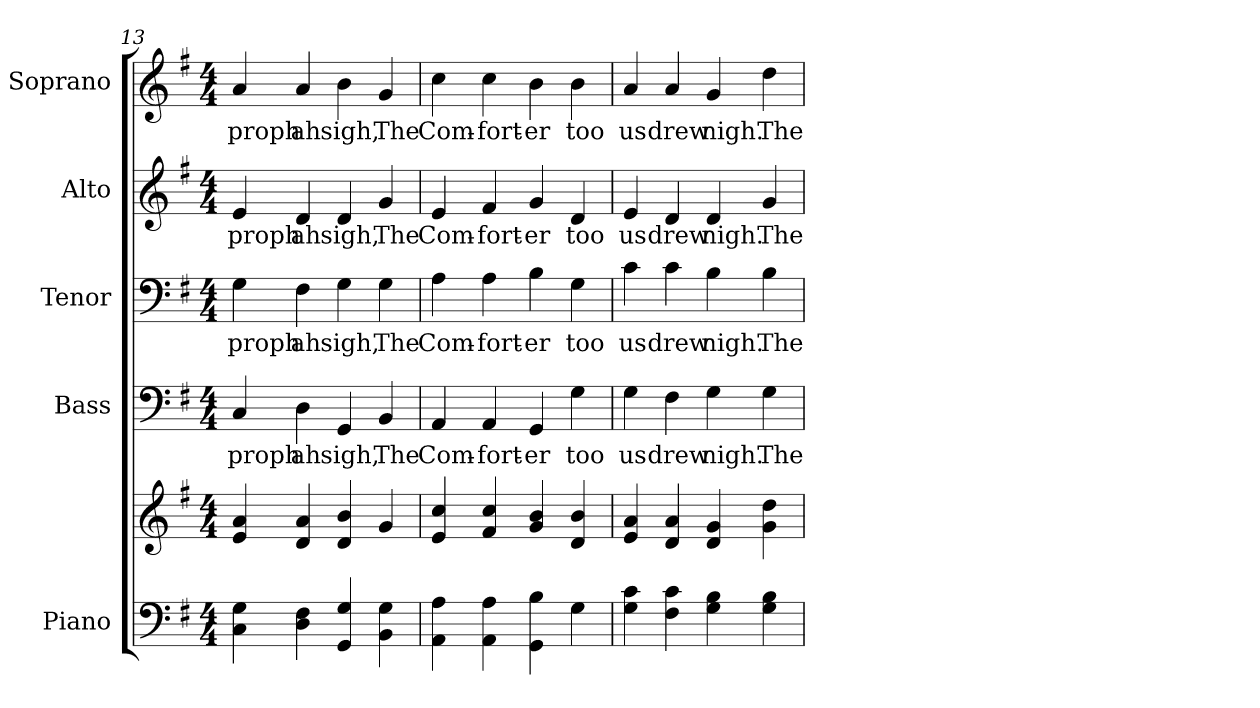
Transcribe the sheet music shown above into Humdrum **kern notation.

**kern	**kern	**kern	**text	**kern	**text	**kern	**text	**kern	**text
*part5	*part5	*part4	*part4	*part3	*part3	*part2	*part2	*part1	*part1
*staff6	*staff5	*staff4	*staff4	*staff3	*staff3	*staff2	*staff2	*staff1	*staff1
*I"Piano	*	*I"Bass	*	*I"Tenor	*	*I"Alto	*	*I"Soprano	*
*I'Pno.	*	*I'B.	*	*I'T.	*	*I'A.	*	*I'S.	*
*clefF4	*clefG2	*clefF4	*	*clefF4	*	*clefG2	*	*clefG2	*
*k[f#]	*k[f#]	*k[f#]	*	*k[f#]	*	*k[f#]	*	*k[f#]	*
*G:	*G:	*G:	*	*G:	*	*G:	*	*G:	*
*M4/4	*M4/4	*M4/4	*	*M4/4	*	*M4/4	*	*M4/4	*
=13	=13	=13	=13	=13	=13	=13	=13	=13	=13
!	!	!	!LO:LY:b:color=#000000	!	!	!	!	!	!
!	!	!	!	!	!LO:LY:b:color=#000000	!	!	!	!
!	!	!	!	!	!	!	!LO:LY:b:color=#000000	!	!
!	!	!	!	!	!	!	!	!	!LO:LY:b:color=#000000
4Ci\ 4Gi	4ei/ 4ai	4Ci/	proph	4Gi\	proph	4ei/	proph	4ai/	proph
!	!	!	!LO:LY:b:color=#000000	!	!	!	!	!	!
!	!	!	!	!	!LO:LY:b:color=#000000	!	!	!	!
!	!	!	!	!	!	!	!LO:LY:b:color=#000000	!	!
!	!	!	!	!	!	!	!	!	!LO:LY:b:color=#000000
4Di\ 4F#i	4di/ 4ai	4Di\	ah	4F#i\	ah	4di/	ah	4ai/	ah
!	!	!	!LO:LY:b:color=#000000	!	!	!	!	!	!
!	!	!	!	!	!LO:LY:b:color=#000000	!	!	!	!
!	!	!	!	!	!	!	!LO:LY:b:color=#000000	!	!
!	!	!	!	!	!	!	!	!	!LO:LY:b:color=#000000
4GGi/ 4Gi	4di/ 4bi	4GGi/	sigh,	4Gi\	sigh,	4di/	sigh,	4bi\	sigh,
!	!	!	!LO:LY:b:color=#000000	!	!	!	!	!	!
!	!	!	!	!	!LO:LY:b:color=#000000	!	!	!	!
!	!	!	!	!	!	!	!LO:LY:b:color=#000000	!	!
!	!	!	!	!	!	!	!	!	!LO:LY:b:color=#000000
4BBi\ 4Gi	4gi/	4BBi/	The	4Gi\	The	4gi/	The	4gi/	The
!!LO:PB:g=z
=14	=14	=14	=14	=14	=14	=14	=14	=14	=14
!	!	!	!LO:LY:b:color=#000000	!	!	!	!	!	!
!	!	!	!	!	!LO:LY:b:color=#000000	!	!	!	!
!	!	!	!	!	!	!	!LO:LY:b:color=#000000	!	!
!	!	!	!	!	!	!	!	!	!LO:LY:b:color=#000000
4AAi\ 4Ai	4ei/ 4cci	4AAi/	Com-	4Ai\	Com-	4ei/	Com-	4cci\	Com-
!	!	!	!LO:LY:b:color=#000000	!	!	!	!	!	!
!	!	!	!	!	!LO:LY:b:color=#000000	!	!	!	!
!	!	!	!	!	!	!	!LO:LY:b:color=#000000	!	!
!	!	!	!	!	!	!	!	!	!LO:LY:b:color=#000000
4AAi\ 4Ai	4f#i/ 4cci	4AAi/	-fort-	4Ai\	-fort-	4f#i/	-fort-	4cci\	-fort-
!	!	!	!LO:LY:b:color=#000000	!	!	!	!	!	!
!	!	!	!	!	!LO:LY:b:color=#000000	!	!	!	!
!	!	!	!	!	!	!	!LO:LY:b:color=#000000	!	!
!	!	!	!	!	!	!	!	!	!LO:LY:b:color=#000000
4GGi\ 4Bi	4gi/ 4bi	4GGi/	-er	4Bi\	-er	4gi/	-er	4bi\	-er
!	!	!	!LO:LY:b:color=#000000	!	!	!	!	!	!
!	!	!	!	!	!LO:LY:b:color=#000000	!	!	!	!
!	!	!	!	!	!	!	!LO:LY:b:color=#000000	!	!
!	!	!	!	!	!	!	!	!	!LO:LY:b:color=#000000
4Gi\	4di/ 4bi	4Gi\	too	4Gi\	too	4di/	too	4bi\	too
=15	=15	=15	=15	=15	=15	=15	=15	=15	=15
!	!	!	!LO:LY:b:color=#000000	!	!	!	!	!	!
!	!	!	!	!	!LO:LY:b:color=#000000	!	!	!	!
!	!	!	!	!	!	!	!LO:LY:b:color=#000000	!	!
!	!	!	!	!	!	!	!	!	!LO:LY:b:color=#000000
4Gi\ 4ci	4ei/ 4ai	4Gi\	us	4ci\	us	4ei/	us	4ai/	us
!	!	!	!LO:LY:b:color=#000000	!	!	!	!	!	!
!	!	!	!	!	!LO:LY:b:color=#000000	!	!	!	!
!	!	!	!	!	!	!	!LO:LY:b:color=#000000	!	!
!	!	!	!	!	!	!	!	!	!LO:LY:b:color=#000000
4F#i\ 4ci	4di/ 4ai	4F#i\	drew	4ci\	drew	4di/	drew	4ai/	drew
!	!	!	!LO:LY:b:color=#000000	!	!	!	!	!	!
!	!	!	!	!	!LO:LY:b:color=#000000	!	!	!	!
!	!	!	!	!	!	!	!LO:LY:b:color=#000000	!	!
!	!	!	!	!	!	!	!	!	!LO:LY:b:color=#000000
4Gi\ 4Bi	4di/ 4gi	4Gi\	nigh.	4Bi\	nigh.	4di/	nigh.	4gi/	nigh.
!	!	!	!LO:LY:b:color=#000000	!	!	!	!	!	!
!	!	!	!	!	!LO:LY:b:color=#000000	!	!	!	!
!	!	!	!	!	!	!	!LO:LY:b:color=#000000	!	!
!	!	!	!	!	!	!	!	!	!LO:LY:b:color=#000000
4Gi\ 4Bi	4gi\ 4ddi	4Gi\	The	4Bi\	The	4gi/	The	4ddi\	The
=	=	=	=	=	=	=	=	=	=
*-	*-	*-	*-	*-	*-	*-	*-	*-	*-
